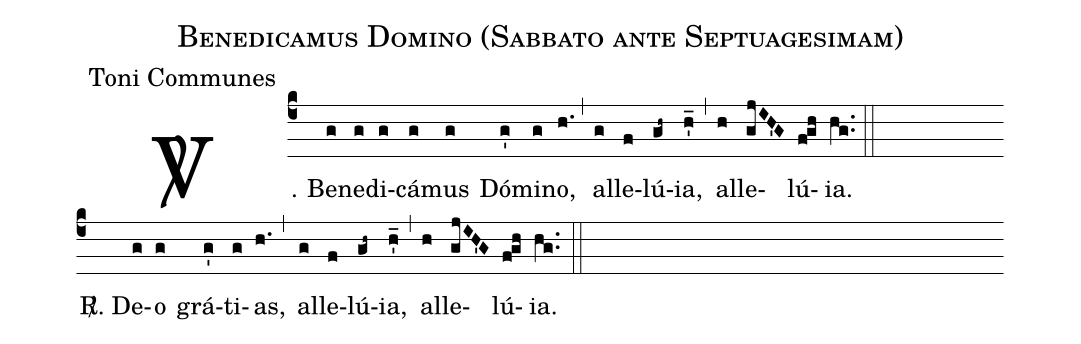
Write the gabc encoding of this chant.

name:Benedicamus Domino (Sabbato ante Septuagesimam);
office-part:Toni Communes;
%%
(c4)  <sp>V/</sp>. Be(g)ne(g)di(g)cá(g)mus(g) Dó(g')mi(g)no,(h.) (,) al(g)le(f)lú(gh~)ia,(h_') (,) al(h)le(gjIH'G)lú(fgh)ia.(hg..) (::Z-)
<sp>R/</sp>. De(g)o(g) grá(g')ti(g)as,(h.) (,) al(g)le(f)lú(gh~)ia,(h_') (,) al(h)le(gjIH'G)lú(fgh)ia.(hg..) (::)
